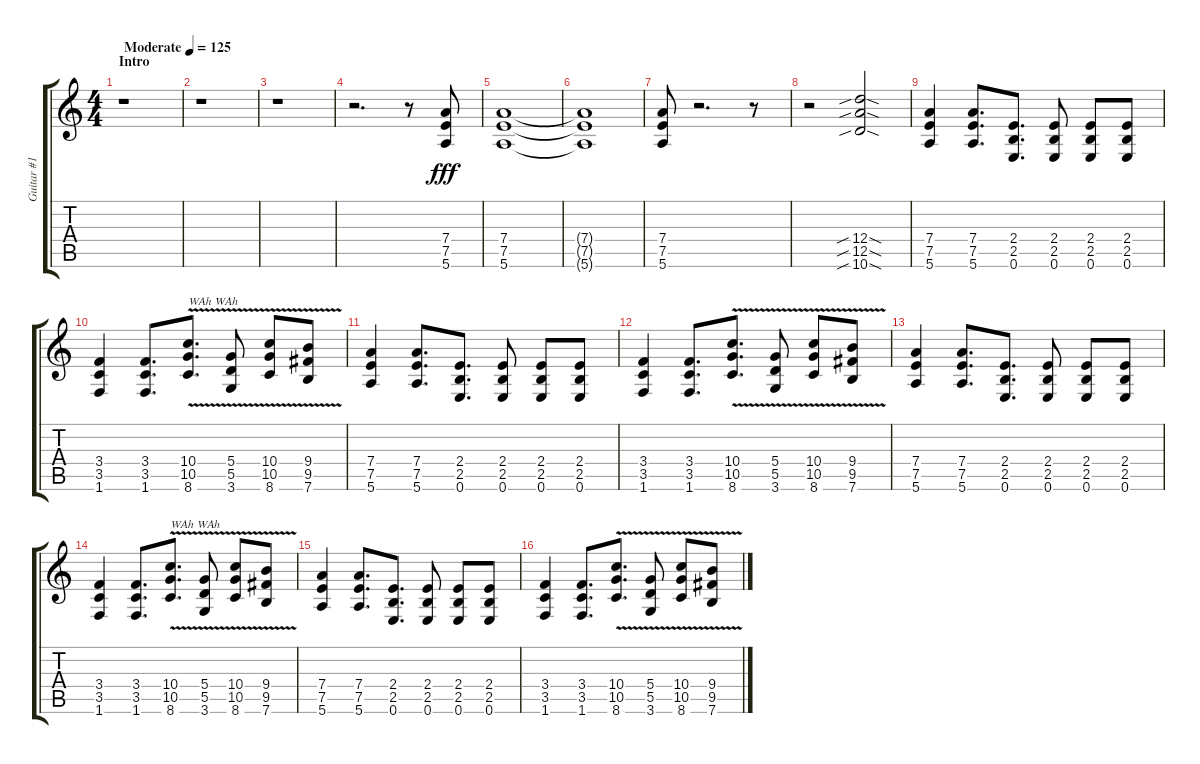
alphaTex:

\track ("Guitar #1" "Guitar #1") {instrument distortionguitar}
\staff {score tabs}
\tuning (E4 B3 G3 D3 A2 E2) {hide}
\ts (4 4)
\section ("" "Intro")
\tempo (125 "Moderate")
\clef g2
\ks c
r.1{dy fff instrument distortionguitar} |
r.1 |
r.1 |
r.2{d} r.8 (7.4 7.5 5.6).8 |
(7.4 7.5 5.6).1 |
(7.4{t} 7.5{t} 5.6{t}).1 |
(7.4 7.5 5.6).8 r.2{d} r.8 |
r.2 (12.4{sib sod} 12.5{sib sod} 10.6{sib sod}).2 |
(7.4 7.5 5.6).4 (7.4 7.5 5.6).8{d} (2.4 2.5 0.6).8{d} (2.4 2.5 0.6).8 (2.4 2.5 0.6).8 (2.4 2.5 0.6).8 |
(3.4 3.5 1.6).4 (3.4 3.5 1.6).8{d} (10.4{v} 10.5{v} 8.6{v}).8{d txt "WAh WAh"} (5.4{v} 5.5{v} 3.6{v}).8 (10.4{v} 10.5{v} 8.6{v}).8 (9.4{v} 9.5{v} 7.6{v}).8 |
(7.4 7.5 5.6).4 (7.4 7.5 5.6).8{d} (2.4 2.5 0.6).8{d} (2.4 2.5 0.6).8 (2.4 2.5 0.6).8 (2.4 2.5 0.6).8 |
(3.4 3.5 1.6).4 (3.4 3.5 1.6).8{d} (10.4{v} 10.5{v} 8.6{v}).8{d} (5.4{v} 5.5{v} 3.6{v}).8 (10.4{v} 10.5{v} 8.6{v}).8 (9.4{v} 9.5{v} 7.6{v}).8 |
(7.4 7.5 5.6).4 (7.4 7.5 5.6).8{d} (2.4 2.5 0.6).8{d} (2.4 2.5 0.6).8 (2.4 2.5 0.6).8 (2.4 2.5 0.6).8 |
(3.4 3.5 1.6).4 (3.4 3.5 1.6).8{d} (10.4{v} 10.5{v} 8.6{v}).8{d txt "WAh WAh"} (5.4{v} 5.5{v} 3.6{v}).8 (10.4{v} 10.5{v} 8.6{v}).8 (9.4{v} 9.5{v} 7.6{v}).8 |
(7.4 7.5 5.6).4 (7.4 7.5 5.6).8{d} (2.4 2.5 0.6).8{d} (2.4 2.5 0.6).8 (2.4 2.5 0.6).8 (2.4 2.5 0.6).8 |
(3.4 3.5 1.6).4 (3.4 3.5 1.6).8{d} (10.4{v} 10.5{v} 8.6{v}).8{d} (5.4{v} 5.5{v} 3.6{v}).8 (10.4{v} 10.5{v} 8.6{v}).8 (9.4{v} 9.5{v} 7.6{v}).8
